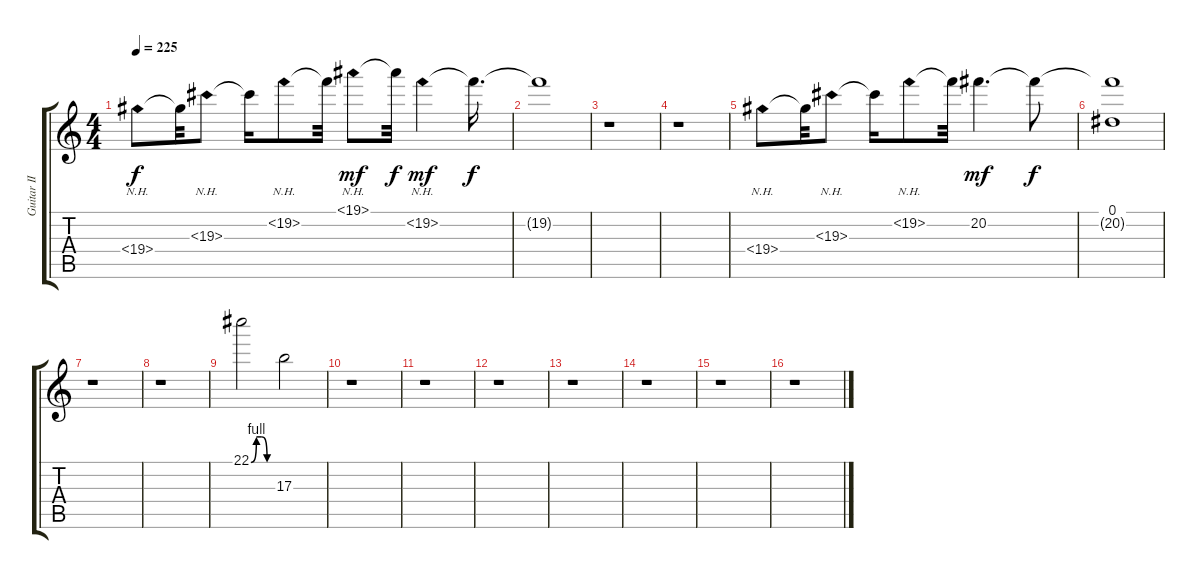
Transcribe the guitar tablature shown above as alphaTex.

\track ("Guitar II" "Guitar II") {instrument distortionguitar}
\staff {score tabs}
\tuning (Eb4 Bb3 Gb3 Db3 Ab2 Eb2) {hide}
\ts (4 4)
\tempo 225
\clef g2
\ks c
19.4{nh}.8{dy f} 19.4{t}.32 19.3{nh}.8 19.3{t}.16 19.2{nh}.8 19.2{t}.32 19.1{nh}.8{dy mf} 19.1{t}.32{dy f} 19.2{nh}.4{dy mf volume 2} 19.2{t}.16{d dy f} |
19.2{t}.1 |
r.1 |
r.1 |
19.4{nh}.8{volume 16} 19.4{t}.32 19.3{nh}.8 19.3{t}.16 19.2{nh}.8 19.2{t}.32 20.2.4{d dy mf volume 4} 20.2{t}.8{dy f} |
(0.1 20.2{t}).1 |
r.1 |
r.1 |
22.1{be (custom 0 0 15 4 30 4 45 0 60 0)}.2{volume 16} 17.3.2 |
r.1 |
r.1 |
r.1 |
r.1 |
r.1 |
r.1 |
r.1
